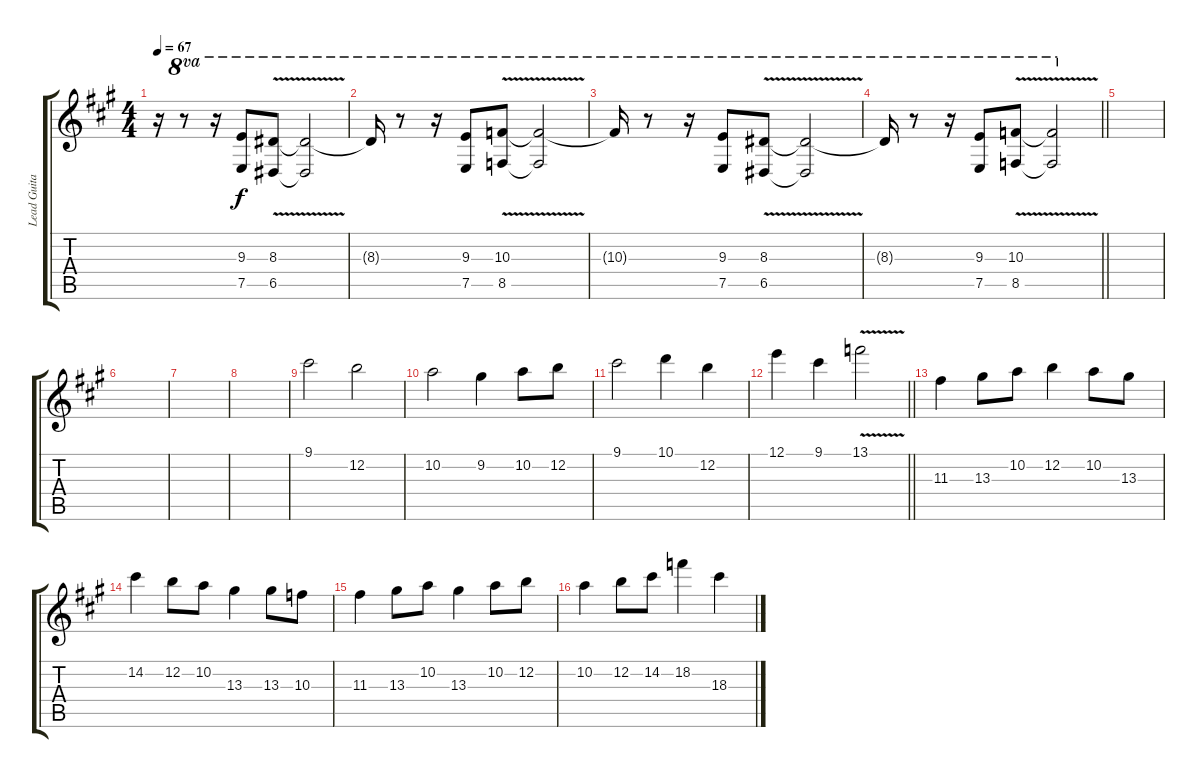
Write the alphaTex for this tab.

\track ("Lead Guitar #2" "Lead Guita") {instrument acousticguitarnylon}
\staff {score tabs}
\tuning (E4 B3 G3 D3 A2 E2) {hide}
\ts (4 4)
\tempo 67
\clef g2
\ks a
r.16{dy f instrument acousticguitarnylon} r.8{ot 8va} r.16{ot 8va} (9.3 7.5).8{ot 8va} (8.3{v} 6.5{v}).8{ot 8va} (8.3{t} 6.5{t}).2{ot 8va} |
8.3{t}.16{ot 8va} r.8{ot 8va} r.16{ot 8va} (9.3 7.5).8{ot 8va} (10.3{v} 8.5{v}).8{ot 8va} (10.3{t} 8.5{t}).2{ot 8va} |
10.3{t}.16{ot 8va} r.8{ot 8va} r.16{ot 8va} (9.3 7.5).8{ot 8va} (8.3{v} 6.5{v}).8{ot 8va} (8.3{t} 6.5{t}).2{ot 8va} |
\barLineRight lightlight
8.3{t}.16{ot 8va} r.8{ot 8va} r.16{ot 8va} (9.3 7.5).8{ot 8va} (10.3{v} 8.5{v}).8{ot 8va} (10.3{t} 8.5{t}).2{ot 8va} |
|
|
|
|
9.1.2 12.2.2 |
10.2.2 9.2.4 10.2.8 12.2.8 |
9.1.2 10.1.4 12.2.4 |
\barLineRight lightlight
12.1.4 9.1.4 13.1{v}.2 |
11.3.4 13.3.8 10.2.8 12.2.4 10.2.8 13.3.8 |
14.2.4 12.2.8 10.2.8 13.3.4 13.3.8 10.3.8 |
11.3.4 13.3.8 10.2.8 13.3.4 10.2.8 12.2.8 |
10.2.4 12.2.8 14.2.8 18.2.4 18.3.4
